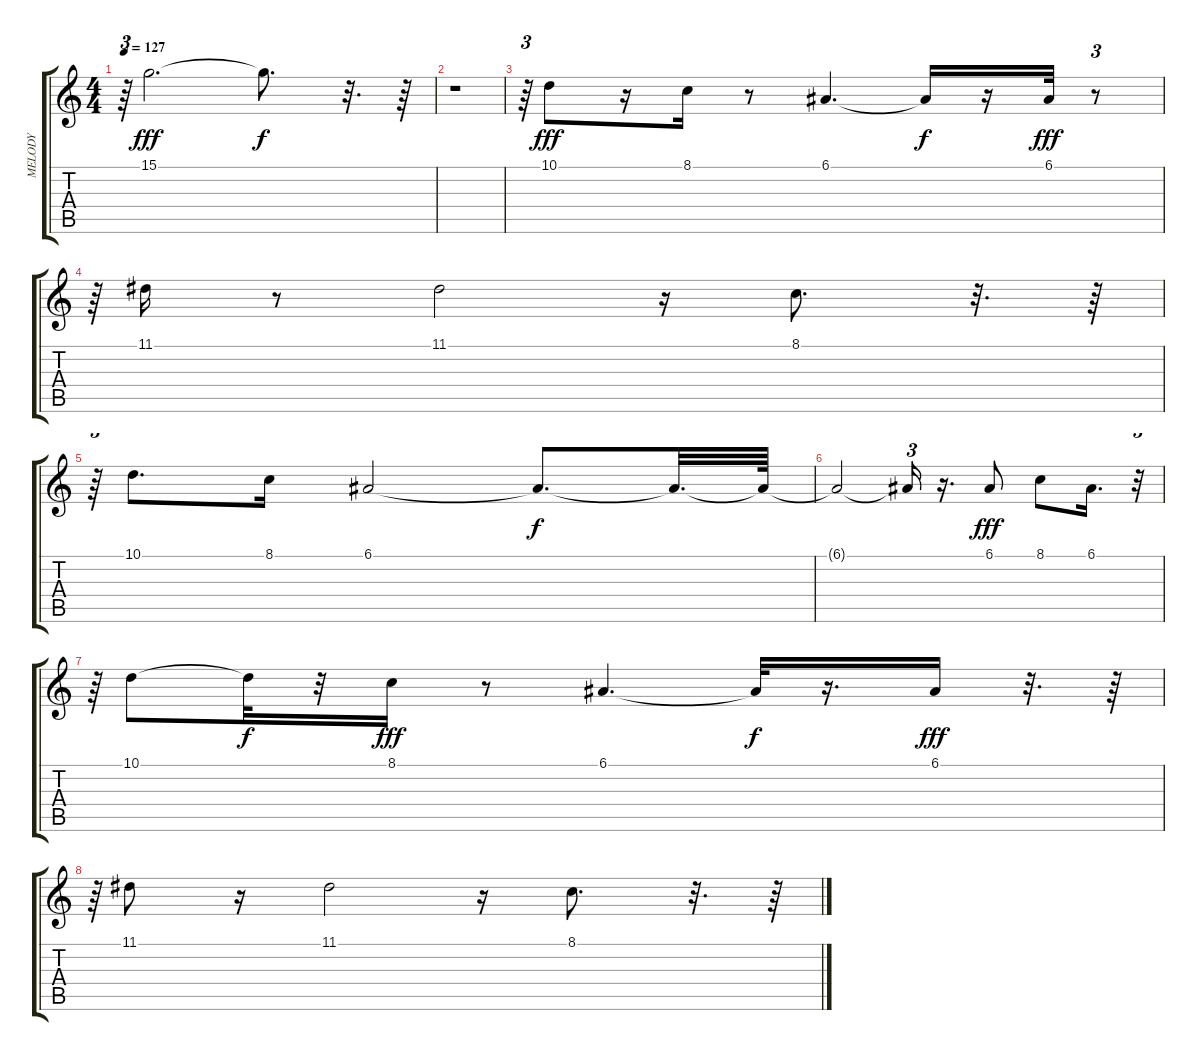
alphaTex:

\track ("MELODY" "MELODY") {instrument vibraphone}
\staff {score tabs}
\tuning (E4 B3 G3 D3 A2 E2) {hide}
\ts (4 4)
\tempo 127
\clef g2
\ks c
r.64{tu (3 2) dy fff} 15.1.2{d} 15.1{t}.8{d dy f} r.32{d} r.64 |
r.1 |
r.64{tu (3 2)} 10.1.8{dy fff} r.16 8.1.16 r.8 6.1.4{d} 6.1{t}.16{dy f} r.16 6.1.32{dy fff} r.8{tu (3 2)} |
r.64{tu (3 2)} 11.1.16 r.8 11.1.2 r.16 8.1.8{d} r.32{d} r.64 |
r.64{tu (3 2)} 10.1.8{d} 8.1.16 6.1.2 6.1{t}.8{d dy f} 6.1{t}.32{d} 6.1{t}.64 |
6.1{t}.2 6.1{t}.16{tu (3 2)} r.16{d} 6.1.8{dy fff} 8.1.8 6.1.16{d} r.32{tu (3 2)} |
r.64{tu (3 2)} 10.1.8 10.1{t}.32{dy f} r.32 8.1.16{dy fff} r.8 6.1.4{d} 6.1{t}.32{dy f} r.16{d} 6.1.16{dy fff} r.32{d} r.64 |
r.64{tu (3 2)} 11.1.8 r.16 11.1.2 r.16 8.1.8{d} r.32{d} r.64
